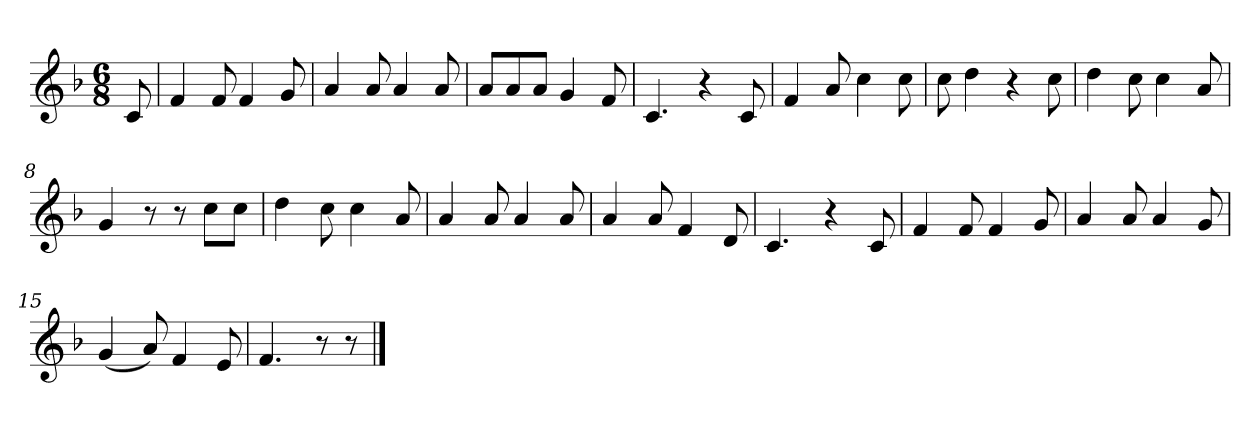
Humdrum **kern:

**kern
*part1
*staff1
*clefG2
*k[b-]
*F:
*M6/8
*MM120
=
8c
=1
4f
8f
4f
8g
=2
4a
8a
4a
8a
=3
8a/L
8a/
8a/J
4g
8f
=4
4.c
4r
8c
=5
4f
8a
4cc
8cc
=6
8cc
4dd
4r
8cc
=7
4dd
8cc
4cc
8a
=8
4g
8r
8r
8cc\L
8cc\J
=9
4dd
8cc
4cc
8a
=10
4a
8a
4a
8a
=11
4a
8a
4f
8d
=12
4.c
4r
8c
=13
4f
8f
4f
8g
=14
4a
8a
4a
8g
=15
(4g
8a)
4f
8e
=16
4.f
8r
8r
==
*-
